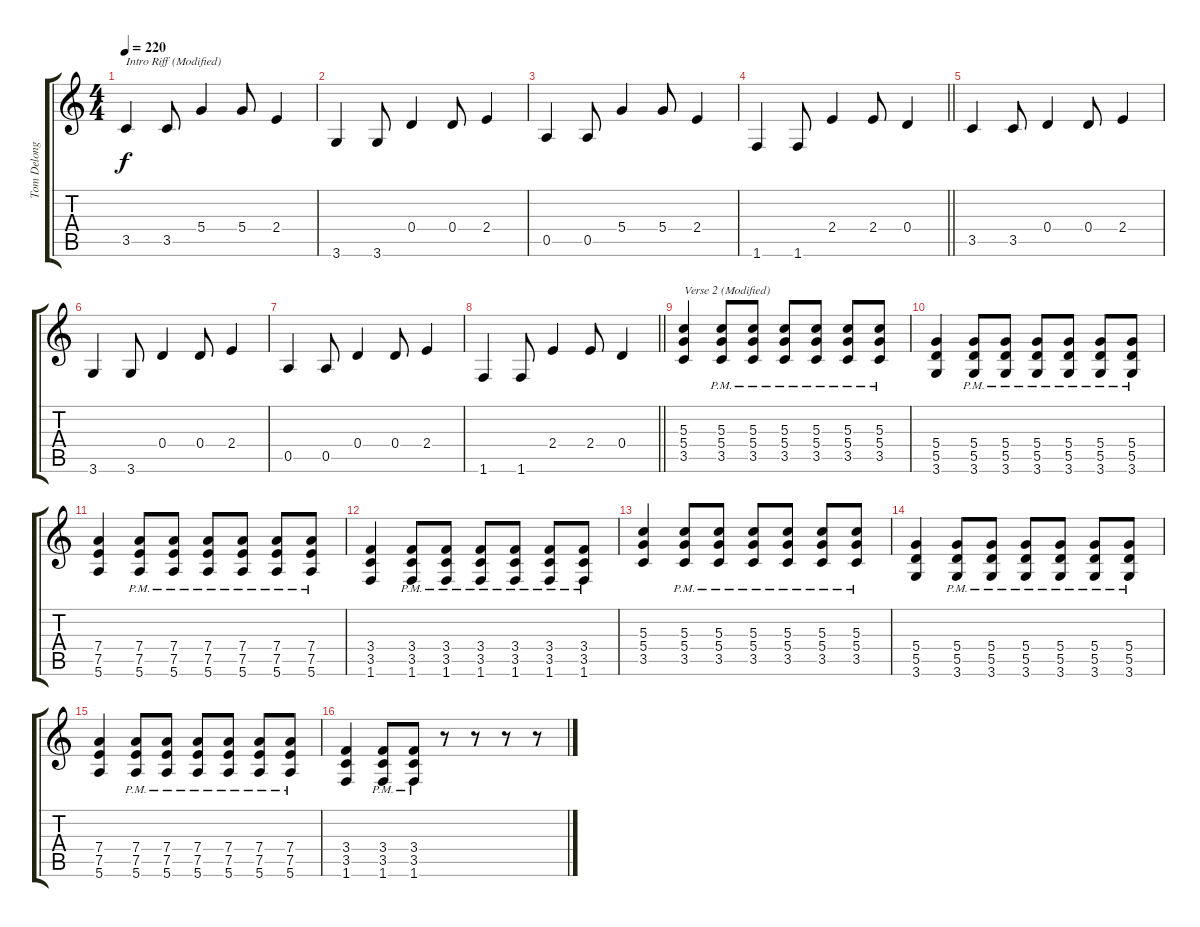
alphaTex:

\track ("Tom Delonge (Distortion)" "Tom Delong") {instrument distortionguitar}
\staff {score tabs}
\tuning (E4 B3 G3 D3 A2 E2) {hide}
\ts (4 4)
\tempo 220
\clef g2
\ks c
3.5.4{txt "Intro Riff (Modified)" dy f} 3.5.8 5.4.4 5.4.8 2.4.4 |
3.6.4 3.6.8 0.4.4 0.4.8 2.4.4 |
0.5.4 0.5.8 5.4.4 5.4.8 2.4.4 |
\barLineRight lightlight
1.6.4 1.6.8 2.4.4 2.4.8 0.4.4 |
3.5.4 3.5.8 0.4.4 0.4.8 2.4.4 |
3.6.4 3.6.8 0.4.4 0.4.8 2.4.4 |
0.5.4 0.5.8 0.4.4 0.4.8 2.4.4 |
\barLineRight lightlight
1.6.4 1.6.8 2.4.4 2.4.8 0.4.4 |
(5.3 5.4 3.5).4{txt "Verse 2 (Modified)" volume 14} (5.3{pm} 5.4{pm} 3.5{pm}).8 (5.3{pm} 5.4{pm} 3.5{pm}).8 (5.3{pm} 5.4{pm} 3.5{pm}).8 (5.3{pm} 5.4{pm} 3.5{pm}).8 (5.3{pm} 5.4{pm} 3.5{pm}).8 (5.3{pm} 5.4{pm} 3.5{pm}).8 |
(5.4 5.5 3.6).4 (5.4{pm} 5.5{pm} 3.6{pm}).8 (5.4{pm} 5.5{pm} 3.6{pm}).8 (5.4{pm} 5.5{pm} 3.6{pm}).8 (5.4{pm} 5.5{pm} 3.6{pm}).8 (5.4{pm} 5.5{pm} 3.6{pm}).8 (5.4{pm} 5.5{pm} 3.6{pm}).8 |
(7.4 7.5 5.6).4 (7.4{pm} 7.5{pm} 5.6{pm}).8 (7.4{pm} 7.5{pm} 5.6{pm}).8 (7.4{pm} 7.5{pm} 5.6{pm}).8 (7.4{pm} 7.5{pm} 5.6{pm}).8 (7.4{pm} 7.5{pm} 5.6{pm}).8 (7.4{pm} 7.5{pm} 5.6{pm}).8 |
(3.4 3.5 1.6).4 (3.4{pm} 3.5{pm} 1.6{pm}).8 (3.4{pm} 3.5{pm} 1.6{pm}).8 (3.4{pm} 3.5{pm} 1.6{pm}).8 (3.4{pm} 3.5{pm} 1.6{pm}).8 (3.4{pm} 3.5{pm} 1.6{pm}).8 (3.4{pm} 3.5{pm} 1.6{pm}).8 |
(5.3 5.4 3.5).4 (5.3{pm} 5.4{pm} 3.5{pm}).8 (5.3{pm} 5.4{pm} 3.5{pm}).8 (5.3{pm} 5.4{pm} 3.5{pm}).8 (5.3{pm} 5.4{pm} 3.5{pm}).8 (5.3{pm} 5.4{pm} 3.5{pm}).8 (5.3{pm} 5.4{pm} 3.5{pm}).8 |
(5.4 5.5 3.6).4 (5.4{pm} 5.5{pm} 3.6{pm}).8 (5.4{pm} 5.5{pm} 3.6{pm}).8 (5.4{pm} 5.5{pm} 3.6{pm}).8 (5.4{pm} 5.5{pm} 3.6{pm}).8 (5.4{pm} 5.5{pm} 3.6{pm}).8 (5.4{pm} 5.5{pm} 3.6{pm}).8 |
(7.4 7.5 5.6).4 (7.4{pm} 7.5{pm} 5.6{pm}).8 (7.4{pm} 7.5{pm} 5.6{pm}).8 (7.4{pm} 7.5{pm} 5.6{pm}).8 (7.4{pm} 7.5{pm} 5.6{pm}).8 (7.4{pm} 7.5{pm} 5.6{pm}).8 (7.4{pm} 7.5{pm} 5.6{pm}).8 |
(3.4 3.5 1.6).4{volume 16} (3.4{pm} 3.5{pm} 1.6{pm}).8 (3.4{pm} 3.5{pm} 1.6{pm}).8 r.8 r.8 r.8 r.8
